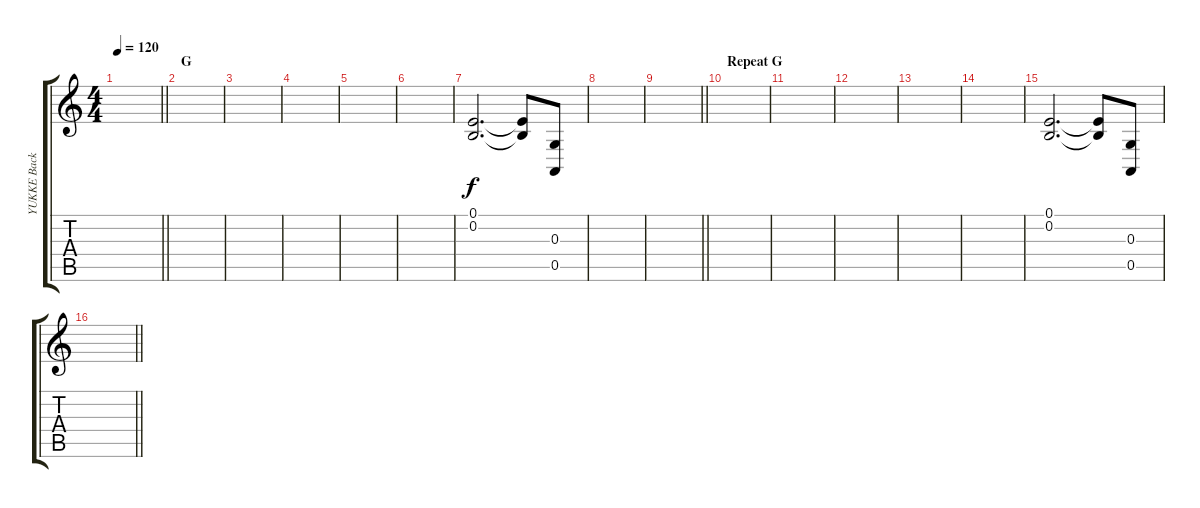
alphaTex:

\track ("YUKKE Background Vocals" "YUKKE Back") {instrument tenorsax}
\staff {score tabs}
\tuning (E4 B3 G3 D3 A2 E2) {hide}
\ts (4 4)
\tempo 120
\clef g2
\barLineRight lightlight
\ks c
|
\section ("" "G")
|
|
|
|
|
(0.1 0.2).2{d} (0.1{t} 0.2{t}).8 (0.3 0.5).8 |
|
\barLineRight lightlight
|
\section ("" "Repeat G")
|
|
|
|
|
(0.1 0.2).2{d} (0.1{t} 0.2{t}).8 (0.3 0.5).8 |
\barLineRight lightlight
